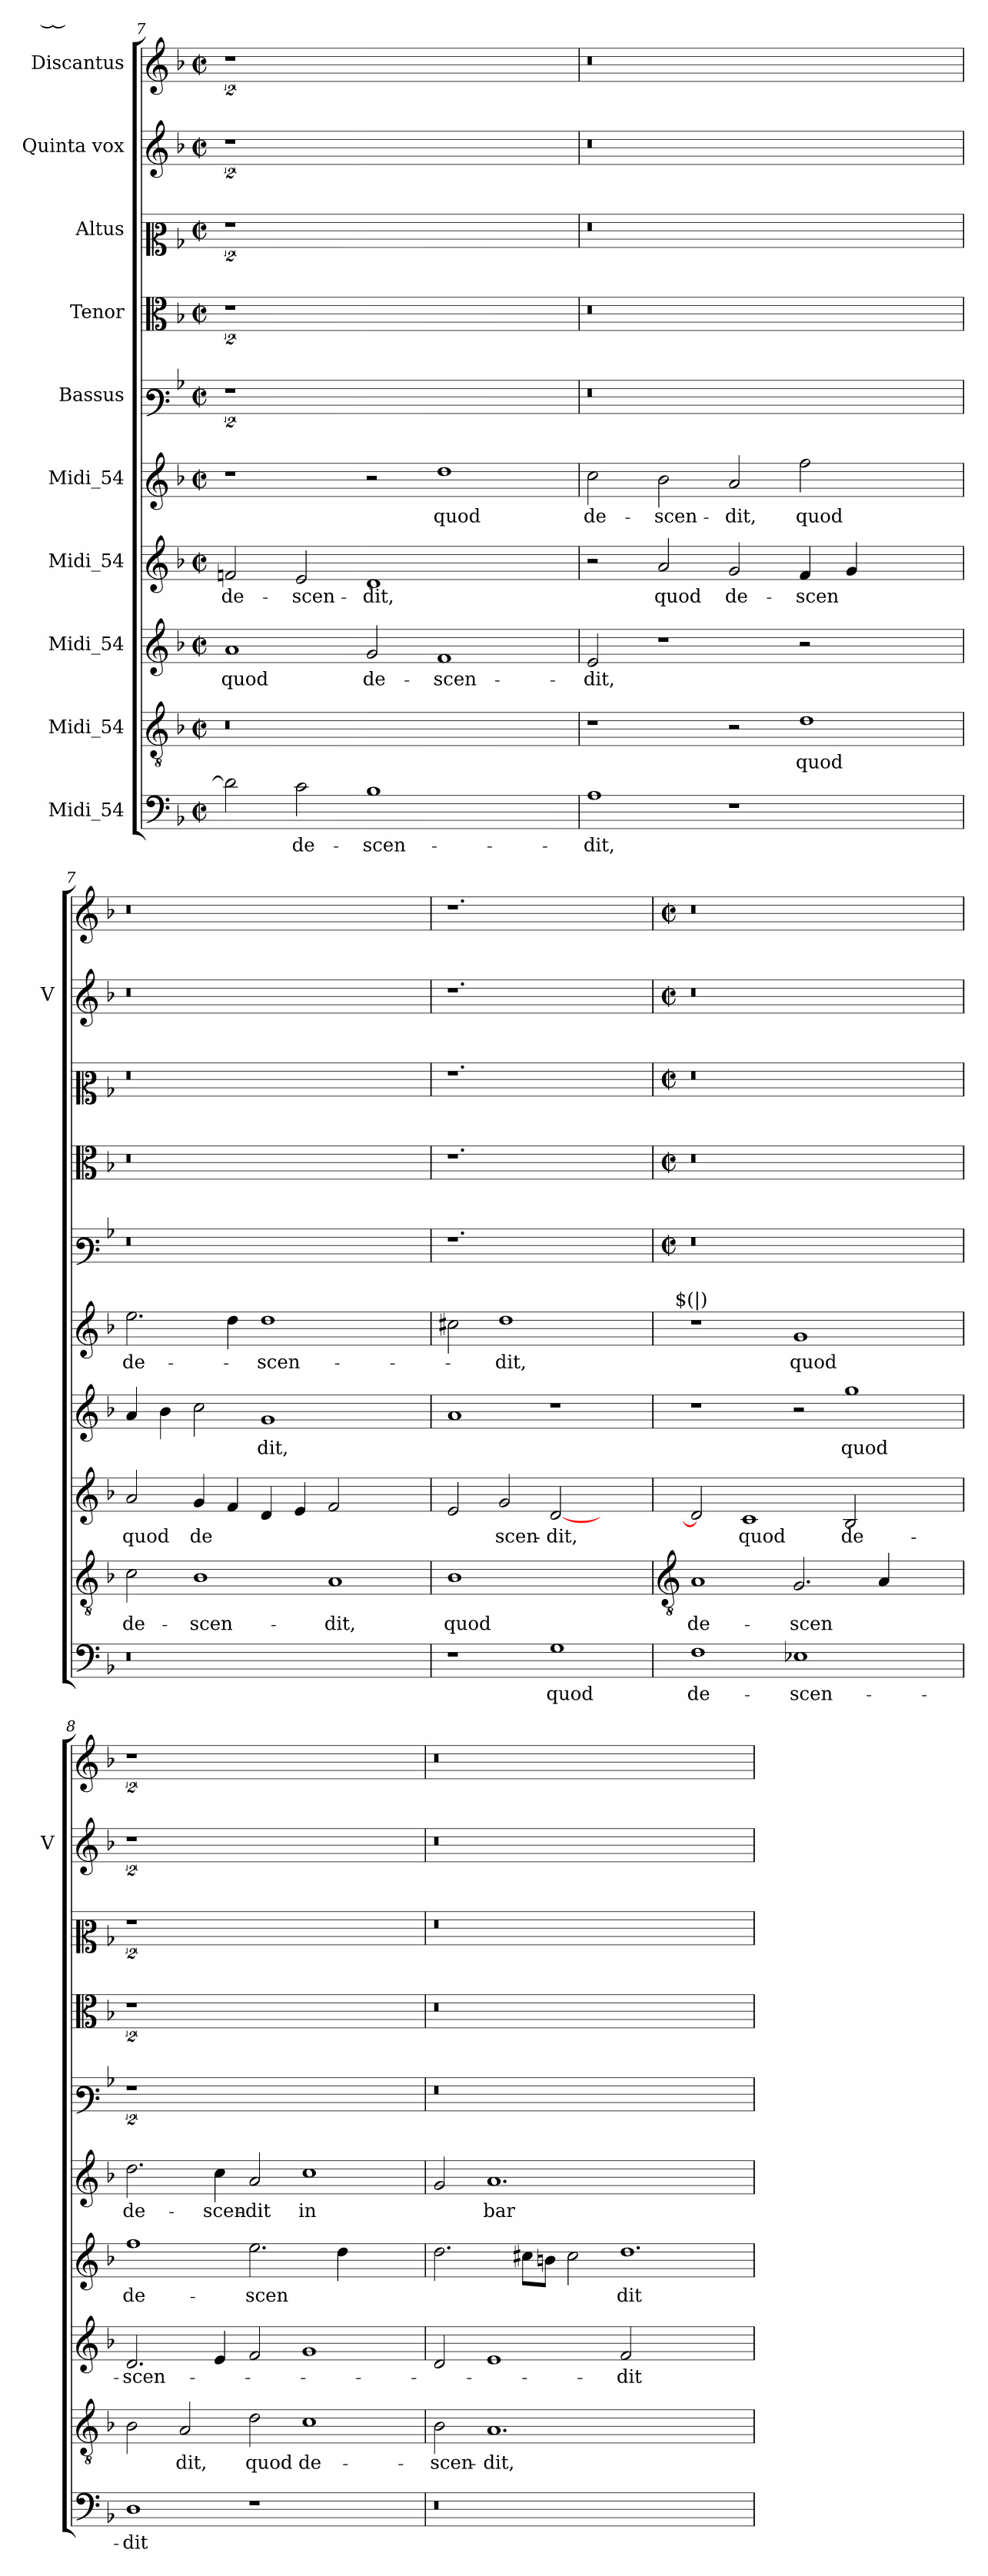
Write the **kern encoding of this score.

**kern	**text	**kern	**text	**kern	**text	**kern	**text	**kern	**text	**kern	**kern	**kern	**kern	**kern
*part10	*part10	*part9	*part9	*part8	*part8	*part7	*part7	*part6	*part6	*part5	*part4	*part3	*part2	*part1
*staff10	*staff10	*staff9	*staff9	*staff8	*staff8	*staff7	*staff7	*staff6	*staff6	*staff5	*staff4	*staff3	*staff2	*staff1
*I"Midi_54	*	*I"Midi_54	*	*I"Midi_54	*	*I"Midi_54	*	*I"Midi_54	*	*I"Bassus	*I"Tenor	*I"Altus	*I"Quinta vox	*I"Discantus
*	*	*	*	*	*	*	*	*	*	*	*	*	*I'V	*
!!LO:LB:g=z
*clefF4	*	*clefGv2	*	*clefG2	*	*clefG2	*	*clefG2	*	*clefF3	*clefC3	*clefC2	*clefG2	*clefG2
*k[b-]	*	*k[b-]	*	*k[b-]	*	*k[b-]	*	*k[b-]	*	*k[b-]	*k[b-]	*k[b-]	*k[b-]	*k[b-]
*F:	*	*F:	*	*F:	*	*F:	*	*F:	*	*F:	*F:	*F:	*F:	*F:
*M4/2	*	*M4/2	*	*M4/2	*	*M4/2	*	*M4/2	*	*M4/2	*M4/2	*M4/2	*M4/2	*M4/2
*met(c|)	*	*met(c|)	*	*met(c|)	*	*met(c|)	*	*met(c|)	*	*met(c|)	*met(c|)	*met(c|)	*met(c|)	*met(c|)
=7	=7	=7	=7	=7	=7	=7	=7	=7	=7	=7	=7	=7	=7	=7
!	!LO:LY:b	!	!	!	!LO:LY:b	!	!LO:LY:b	!	!	!	!	!	!	!
2d]	___	0r	.	1a	quod	2fn	de-	1r	.	2%5r	2%5r	2%5r	2%5r	2%5r
!	!LO:LY:b	!	!	!	!	!	!LO:LY:b	!	!	!	!	!	!	!
2c	de-	.	.	.	.	2e	-scen-	.	.	.	.	.	.	.
!	!LO:LY:b	!	!	!	!LO:LY:b	!	!LO:LY:b	!	!	!	!	!	!	!
1B-	-scen-	.	.	2g	de-	1d	-dit,	2r	.	.	.	.	.	.
!	!	!	!	!	!LO:LY:b	!	!	!	!LO:LY:b	!	!	!	!	!
.	.	.	.	1f	-scen-	.	.	1dd	quod	.	.	.	.	.
2ryy	.	2ryy	.	.	.	2ryy	.	.	.	.	.	.	.	.
=7	=7	=7	=7	=7	=7	=7	=7	=7	=7	=7	=7	=7	=7	=7
!	!LO:LY:b	!	!	!	!LO:LY:b	!	!	!	!LO:LY:b	!	!	!	!	!
1A	-dit,	1r	.	2e	-dit,	2r	.	2cc	de-	0r	0r	0r	0r	0r
!	!	!	!	!	!	!	!LO:LY:b	!	!LO:LY:b	!	!	!	!	!
.	.	.	.	1r	.	2a	quod	2b-	-scen-	.	.	.	.	.
!	!	!	!	!	!	!	!LO:LY:b	!	!LO:LY:b	!	!	!	!	!
1r	.	2r	.	.	.	2g	de-	2a	-dit,	.	.	.	.	.
!	!	!	!LO:LY:b	!	!	!	!LO:LY:b	!	!LO:LY:b	!	!	!	!	!
.	.	1d	quod	2r	.	4f	-scen	2ff	quod	.	.	.	.	.
.	.	.	.	.	.	4g	.	.	.	.	.	.	.	.
2ryy	.	.	.	2ryy	.	2ryy	.	2ryy	.	2ryy	2ryy	2ryy	2ryy	2ryy
=7	=7	=7	=7	=7	=7	=7	=7	=7	=7	=7	=7	=7	=7	=7
!	!	!	!LO:LY:b	!	!LO:LY:b	!	!	!	!LO:LY:b	!	!	!	!	!
0r	.	2c	de-	2a	quod	4a	.	2.ee	de-	0r	0r	0r	0r	0r
.	.	.	.	.	.	4b-	.	.	.	.	.	.	.	.
!	!	!	!LO:LY:b	!	!LO:LY:b	!	!	!	!	!	!	!	!	!
.	.	1B-	-scen-	4g	de	2cc	.	.	.	.	.	.	.	.
.	.	.	.	4f	.	.	.	4dd	.	.	.	.	.	.
!	!	!	!	!	!	!	!LO:LY:b	!	!LO:LY:b	!	!	!	!	!
.	.	.	.	4d	.	1g	dit,	1dd	-scen-	.	.	.	.	.
.	.	.	.	4e	.	.	.	.	.	.	.	.	.	.
!	!	!	!LO:LY:b	!	!	!	!	!	!	!	!	!	!	!
.	.	1A	-dit,	2f	.	.	.	.	.	.	.	.	.	.
2ryy	.	.	.	2ryy	.	2ryy	.	2ryy	.	2ryy	2ryy	2ryy	2ryy	2ryy
=7	=7	=7	=7	=7	=7	=7	=7	=7	=7	=7	=7	=7	=7	=7
!	!	!	!LO:LY:b	!	!	!	!	!	!	!	!	!	!	!
1r	.	1B-	quod	2e	.	1a	.	2cc#X	.	1.r	1.r	1.r	1.r	1.r
!	!	!	!	!	!LO:LY:b	!	!	!	!LO:LY:b	!	!	!	!	!
.	.	.	.	2g	scen-	.	.	1dd	-dit,	.	.	.	.	.
!	!LO:LY:b	!	!	!	!LO:LY:b	!	!	!	!	!	!	!	!	!
1G	quod	1ryy	.	[2d	-dit,	1r	.	.	.	.	.	.	.	.
.	.	.	.	2ryy	.	.	.	2ryy	.	2ryy	2ryy	2ryy	2ryy	2ryy
!!LO:LB:g=z
=8	=8	=8	=8	=8	=8	=8	=8	=8	=8	=8	=8	=8	=8	=8
*	*	*clefGv2	*	*	*	*	*	*	*	*	*	*	*	*
*	*	*	*	*	*	*	*	*	*	*M4/2	*M4/2	*M4/2	*M4/2	*M4/2
*	*	*	*	*	*	*	*	*	*	*met(c|)	*met(c|)	*met(c|)	*met(c|)	*met(c|)
!	!	!	!	!	!	!	!	!LO:TX:a:cj:t=$(|)	!	!	!	!	!	!
!	!LO:LY:b	!	!LO:LY:b	!	!LO:LY:b	!	!	!	!	!	!	!	!	!
1F	de-	1A	de-	2d]	___	1r	.	1r	.	0r	0r	0r	0r	0r
!	!	!	!	!	!LO:LY:b	!	!	!	!	!	!	!	!	!
.	.	.	.	1c	quod	.	.	.	.	.	.	.	.	.
!	!LO:LY:b	!	!LO:LY:b	!	!	!	!	!	!LO:LY:b	!	!	!	!	!
1E-X	-scen-	2.G	-scen-	.	.	2r	.	1g	quod	.	.	.	.	.
!	!	!	!	!	!LO:LY:b	!	!LO:LY:b	!	!	!	!	!	!	!
.	.	.	.	2B-	de-	1gg	quod	.	.	.	.	.	.	.
.	.	4A	.	.	.	.	.	.	.	.	.	.	.	.
2ryy	.	2ryy	.	2ryy	.	.	.	2ryy	.	2ryy	2ryy	2ryy	2ryy	2ryy
=8	=8	=8	=8	=8	=8	=8	=8	=8	=8	=8	=8	=8	=8	=8
!	!LO:LY:b	!	!LO:LY:b	!	!LO:LY:b	!	!LO:LY:b	!	!LO:LY:b	!	!	!	!	!
1D	-dit	2B-	--	2.d	-scen-	1ff	de-	2.dd	de-	2%5r	2%5r	2%5r	2%5r	2%5r
!	!	!	!LO:LY:b	!	!	!	!	!	!	!	!	!	!	!
.	.	2A	dit,	.	.	.	.	.	.	.	.	.	.	.
!	!	!	!	!	!	!	!	!	!LO:LY:b	!	!	!	!	!
.	.	.	.	4e	.	.	.	4cc	-scen-	.	.	.	.	.
!	!	!	!LO:LY:b	!	!	!	!LO:LY:b	!	!LO:LY:b	!	!	!	!	!
1r	.	2d	quod	2f	.	2.ee	-scen	2a	-dit	.	.	.	.	.
!	!	!	!LO:LY:b	!	!	!	!	!	!LO:LY:b	!	!	!	!	!
.	.	1c	de-	1g	.	.	.	1cc	in	.	.	.	.	.
.	.	.	.	.	.	4dd	.	.	.	.	.	.	.	.
2ryy	.	.	.	.	.	2ryy	.	.	.	.	.	.	.	.
=8	=8	=8	=8	=8	=8	=8	=8	=8	=8	=8	=8	=8	=8	=8
!	!	!	!LO:LY:b	!	!	!	!	!	!	!	!	!	!	!
0r	.	2B-	-scen-	2d	.	2.dd	.	2g	.	0r	0r	0r	0r	0r
!	!	!	!LO:LY:b	!	!	!	!	!	!LO:LY:b	!	!	!	!	!
.	.	1.A	-dit,	1e	.	.	.	1.a	bar-	.	.	.	.	.
.	.	.	.	.	.	8cc#L	.	.	.	.	.	.	.	.
.	.	.	.	.	.	8bJ	.	.	.	.	.	.	.	.
.	.	.	.	.	.	2cc#	.	.	.	.	.	.	.	.
!	!	!	!	!	!LO:LY:b	!	!LO:LY:b	!	!	!	!	!	!	!
.	.	.	.	2f	-dit	1.dd	dit	.	.	.	.	.	.	.
1ryy	.	1ryy	.	1ryy	.	.	.	1ryy	.	1ryy	1ryy	1ryy	1ryy	1ryy
=	=	=	=	=	=	=	=	=	=	=	=	=	=	=
*-	*-	*-	*-	*-	*-	*-	*-	*-	*-	*-	*-	*-	*-	*-
